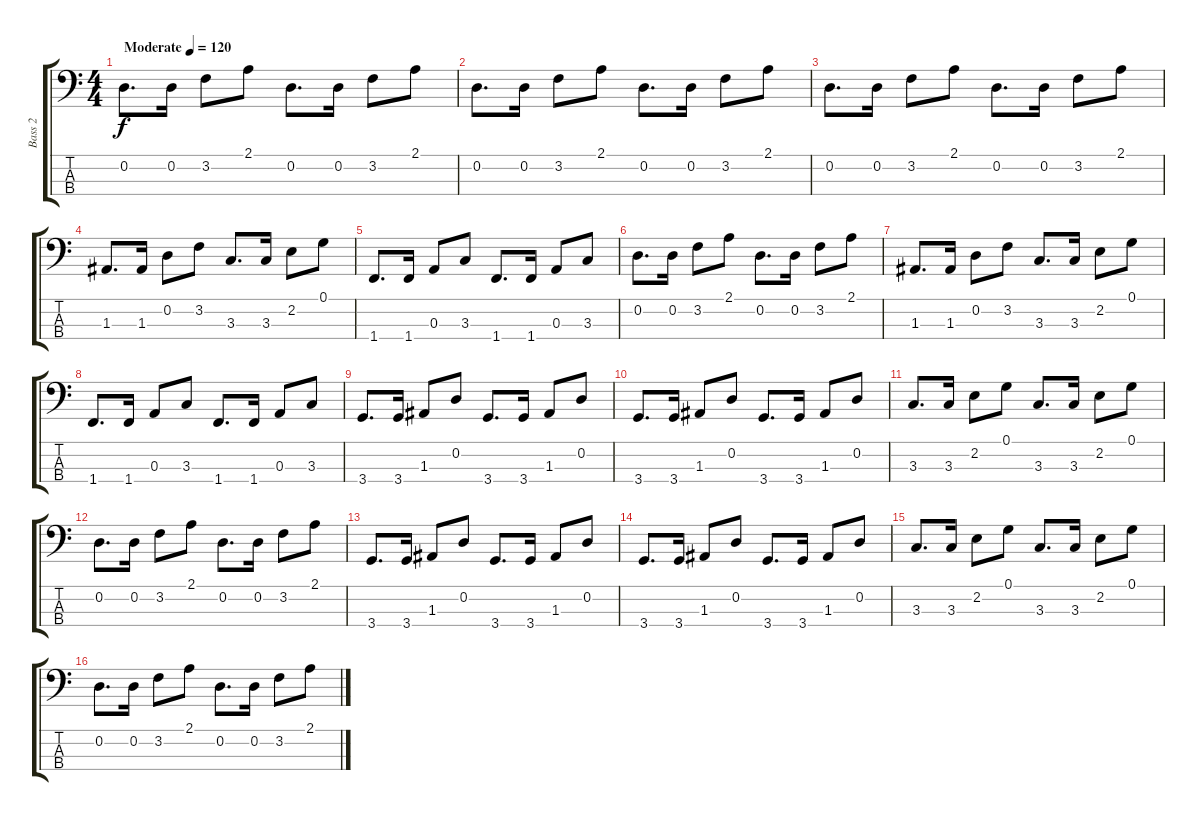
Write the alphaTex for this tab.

\track ("Bass 2" "Bass 2") {instrument acousticbass}
\staff {score tabs}
\tuning (G2 D2 A1 E1) {hide}
\ts (4 4)
\tempo (120 "Moderate")
\clef f4
\ks c
0.2.8{d dy f instrument acousticbass} 0.2.16 3.2.8 2.1.8 0.2.8{d} 0.2.16 3.2.8 2.1.8 |
0.2.8{d} 0.2.16 3.2.8 2.1.8 0.2.8{d} 0.2.16 3.2.8 2.1.8 |
0.2.8{d} 0.2.16 3.2.8 2.1.8 0.2.8{d} 0.2.16 3.2.8 2.1.8 |
1.3.8{d} 1.3.16 0.2.8 3.2.8 3.3.8{d} 3.3.16 2.2.8 0.1.8 |
1.4.8{d} 1.4.16 0.3.8 3.3.8 1.4.8{d} 1.4.16 0.3.8 3.3.8 |
0.2.8{d} 0.2.16 3.2.8 2.1.8 0.2.8{d} 0.2.16 3.2.8 2.1.8 |
1.3.8{d} 1.3.16 0.2.8 3.2.8 3.3.8{d} 3.3.16 2.2.8 0.1.8 |
1.4.8{d} 1.4.16 0.3.8 3.3.8 1.4.8{d} 1.4.16 0.3.8 3.3.8 |
3.4.8{d} 3.4.16 1.3.8 0.2.8 3.4.8{d} 3.4.16 1.3.8 0.2.8 |
3.4.8{d} 3.4.16 1.3.8 0.2.8 3.4.8{d} 3.4.16 1.3.8 0.2.8 |
3.3.8{d} 3.3.16 2.2.8 0.1.8 3.3.8{d} 3.3.16 2.2.8 0.1.8 |
0.2.8{d} 0.2.16 3.2.8 2.1.8 0.2.8{d} 0.2.16 3.2.8 2.1.8 |
3.4.8{d} 3.4.16 1.3.8 0.2.8 3.4.8{d} 3.4.16 1.3.8 0.2.8 |
3.4.8{d} 3.4.16 1.3.8 0.2.8 3.4.8{d} 3.4.16 1.3.8 0.2.8 |
3.3.8{d} 3.3.16 2.2.8 0.1.8 3.3.8{d} 3.3.16 2.2.8 0.1.8 |
0.2.8{d} 0.2.16 3.2.8 2.1.8 0.2.8{d} 0.2.16 3.2.8 2.1.8
